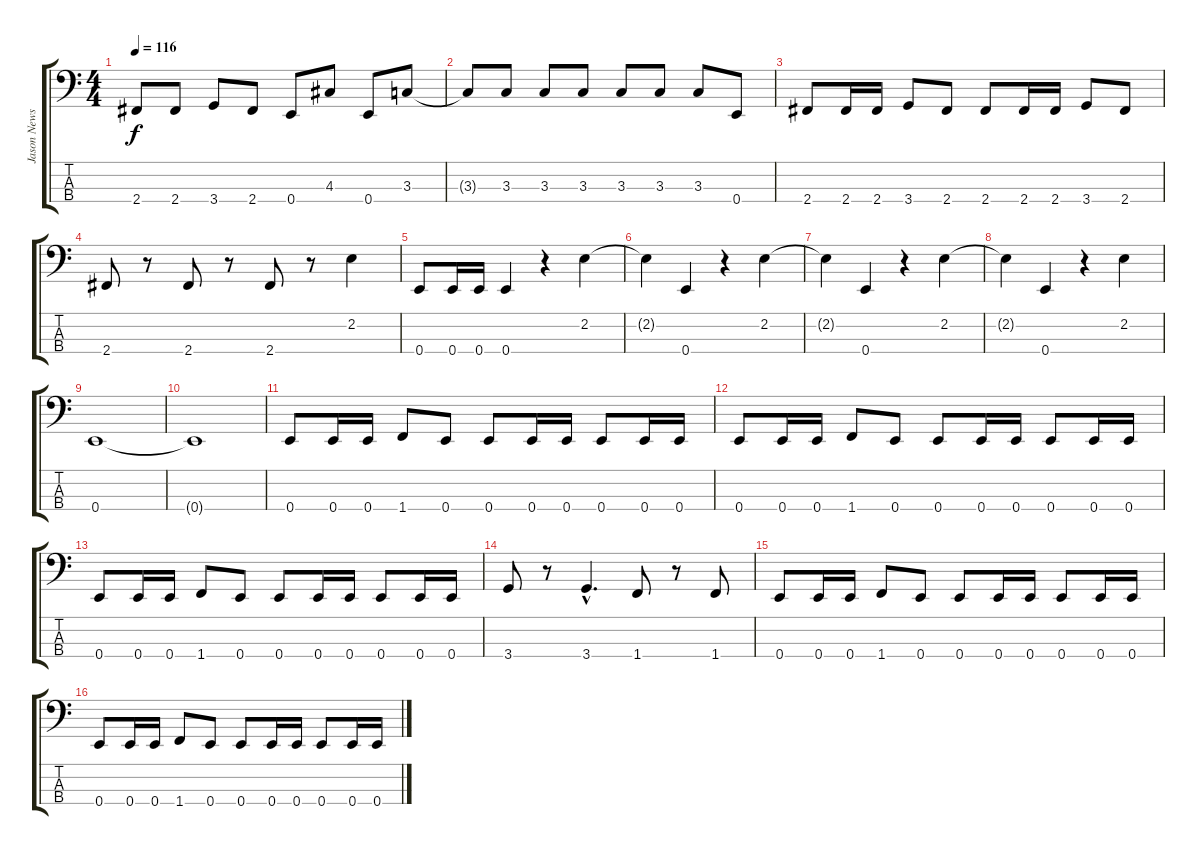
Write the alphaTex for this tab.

\track ("Jason Newsted" "Jason News") {instrument slapbass1}
\staff {score tabs}
\tuning (G2 D2 A1 E1) {hide}
\ts (4 4)
\tempo 116
\clef f4
\ks c
2.4.8{dy f} 2.4.8 3.4.8 2.4.8 0.4.8 4.3.8 0.4.8 3.3.8 |
3.3{t}.8 3.3.8 3.3.8 3.3.8 3.3.8 3.3.8 3.3.8 0.4.8 |
2.4.8 2.4.16 2.4.16 3.4.8 2.4.8 2.4.8 2.4.16 2.4.16 3.4.8 2.4.8 |
2.4.8 r.8 2.4.8 r.8 2.4.8 r.8 2.2.4 |
0.4.8 0.4.16 0.4.16 0.4.4 r.4 2.2.4 |
2.2{t}.4 0.4.4 r.4 2.2.4 |
2.2{t}.4 0.4.4 r.4 2.2.4 |
2.2{t}.4 0.4.4 r.4 2.2.4 |
0.4.1 |
0.4{t}.1 |
0.4.8 0.4.16 0.4.16 1.4.8 0.4.8 0.4.8 0.4.16 0.4.16 0.4.8 0.4.16 0.4.16 |
0.4.8 0.4.16 0.4.16 1.4.8 0.4.8 0.4.8 0.4.16 0.4.16 0.4.8 0.4.16 0.4.16 |
0.4.8 0.4.16 0.4.16 1.4.8 0.4.8 0.4.8 0.4.16 0.4.16 0.4.8 0.4.16 0.4.16 |
3.4.8 r.8 3.4{hac}.4{d} 1.4.8 r.8 1.4.8 |
0.4.8 0.4.16 0.4.16 1.4.8 0.4.8 0.4.8 0.4.16 0.4.16 0.4.8 0.4.16 0.4.16 |
0.4.8 0.4.16 0.4.16 1.4.8 0.4.8 0.4.8 0.4.16 0.4.16 0.4.8 0.4.16 0.4.16
